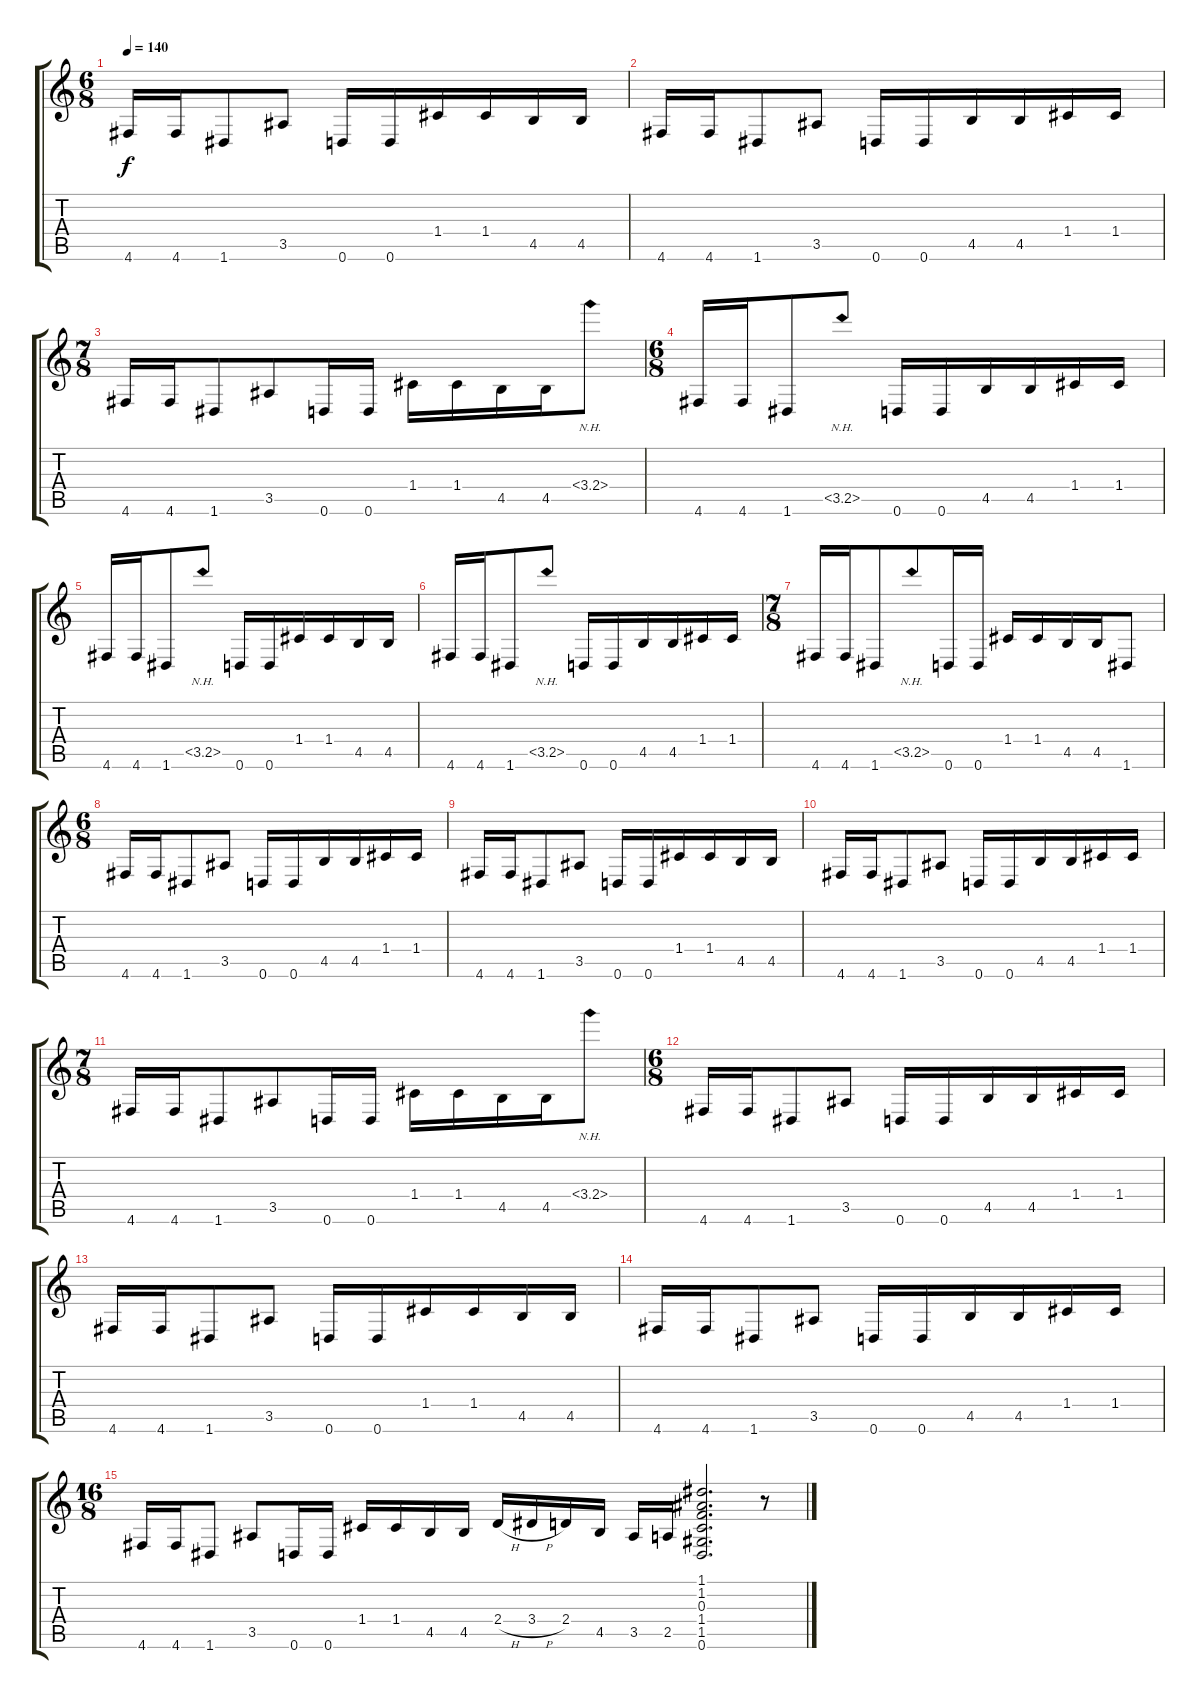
\track ("       " "       ") {instrument overdrivenguitar}
\staff {score tabs}
\tuning (D4 A3 F3 C3 G2 D2) {hide}
\ts (6 8)
\tempo 140
\clef g2
\ks c
4.6.16{dy f} 4.6.16 1.6.8 3.5.8 0.6.16 0.6.16 1.4.16 1.4.16 4.5.16 4.5.16 |
4.6.16 4.6.16 1.6.8 3.5.8 0.6.16 0.6.16 4.5.16 4.5.16 1.4.16 1.4.16 |
\ts (7 8)
4.6.16 4.6.16 1.6.8 3.5.8 0.6.16 0.6.16 1.4.16 1.4.16 4.5.16 4.5.16 3.4{nh}.8 |
\ts (6 8)
4.6.16 4.6.16 1.6.8 3.5{nh}.8 0.6.16 0.6.16 4.5.16 4.5.16 1.4.16 1.4.16 |
4.6.16 4.6.16 1.6.8 3.5{nh}.8 0.6.16 0.6.16 1.4.16 1.4.16 4.5.16 4.5.16 |
4.6.16 4.6.16 1.6.8 3.5{nh}.8 0.6.16 0.6.16 4.5.16 4.5.16 1.4.16 1.4.16 |
\ts (7 8)
4.6.16 4.6.16 1.6.8 3.5{nh}.8 0.6.16 0.6.16 1.4.16 1.4.16 4.5.16 4.5.16 1.6.8 |
\ts (6 8)
4.6.16 4.6.16 1.6.8 3.5.8 0.6.16 0.6.16 4.5.16 4.5.16 1.4.16 1.4.16 |
4.6.16 4.6.16 1.6.8 3.5.8 0.6.16 0.6.16 1.4.16 1.4.16 4.5.16 4.5.16 |
4.6.16 4.6.16 1.6.8 3.5.8 0.6.16 0.6.16 4.5.16 4.5.16 1.4.16 1.4.16 |
\ts (7 8)
4.6.16 4.6.16 1.6.8 3.5.8 0.6.16 0.6.16 1.4.16 1.4.16 4.5.16 4.5.16 3.4{nh}.8 |
\ts (6 8)
4.6.16 4.6.16 1.6.8 3.5.8 0.6.16 0.6.16 4.5.16 4.5.16 1.4.16 1.4.16 |
4.6.16 4.6.16 1.6.8 3.5.8 0.6.16 0.6.16 1.4.16 1.4.16 4.5.16 4.5.16 |
4.6.16 4.6.16 1.6.8 3.5.8 0.6.16 0.6.16 4.5.16 4.5.16 1.4.16 1.4.16 |
\ts (16 8)
4.6.16 4.6.16 1.6.8 3.5.8 0.6.16 0.6.16 1.4.16 1.4.16 4.5.16 4.5.16 2.4{h}.16 3.4{h}.16 2.4.16 4.5.16 3.5.16 2.5.16 (1.1 1.2 0.3 1.4 1.5 0.6).2{d} r.8
